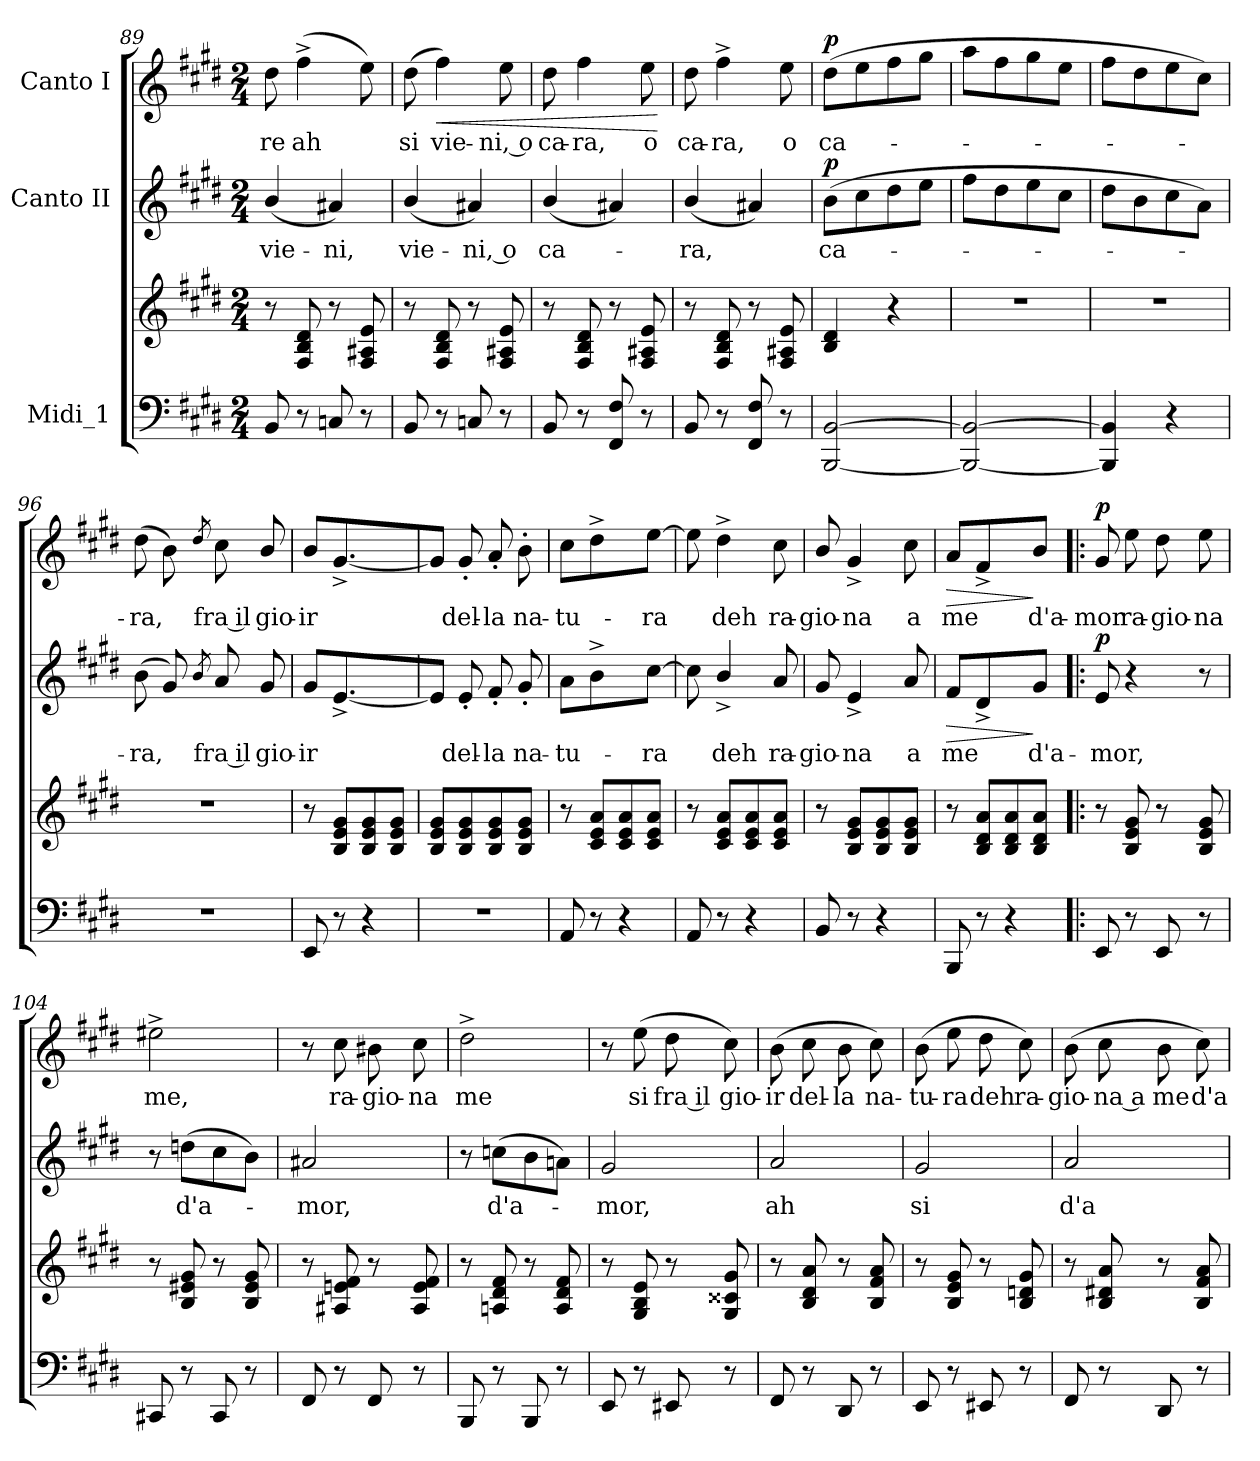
**kern	**kern	**kern	**text	**dynam	**kern	**text	**dynam
*part3	*part3	*part2	*part2	*part2	*part1	*part1	*part1
*staff4	*staff3	*staff2	*staff2	*staff2	*staff1	*staff1	*staff1
*I"Midi_1	*	*I"Canto II	*	*	*I"Canto I	*	*
*clefF4	*clefG2	*clefG2	*	*	*clefG2	*	*
*k[f#c#g#d#]	*k[f#c#g#d#]	*k[f#c#g#d#]	*	*	*k[f#c#g#d#]	*	*
*E:	*E:	*E:	*	*	*E:	*	*
*M2/4	*M2/4	*M2/4	*	*	*M2/4	*	*
=89	=89	=89	=89	=89	=89	=89	=89
!	!	!	!LO:LY:b	!	!	!LO:LY:b	!
8BB	8r	(<4b/	vie-	.	8dd#	re	.
!	!	!	!	!	!	!LO:LY:b	!
8r	8F# 8B 8d#	.	.	.	(>4ff#^	ah	.
!	!	!	!LO:LY:b	!	!	!	!
8Cn	8r	4a#X)	-ni,	.	.	.	.
8r	8F# 8A#X 8e	.	.	.	8ee)	.	.
=90	=90	=90	=90	=90	=90	=90	=90
!	!	!	!LO:LY:b	!	!	!LO:LY:b	!
8BB	8r	(<4b/	vie-	.	(>8dd#	si	.
!	!	!	!	!	!	!LO:LY:b	!LO:HP:b
8r	8F# 8B 8d#	.	.	.	4ff#)	vie-	<
!	!	!	!LO:LY:b	!	!	!	!
8Cn	8r	4a#X)	-ni, o	.	.	.	.
!	!	!	!	!	!	!LO:LY:b	!
8r	8F# 8A#X 8e	.	.	.	8ee	-ni, o	.
=91	=91	=91	=91	=91	=91	=91	=91
!	!	!	!LO:LY:b	!	!	!LO:LY:b	!
8BB	8r	(<4b/	ca-	.	8dd#	ca-	.
!	!	!	!	!	!	!LO:LY:b	!
8r	8F# 8B 8d#	.	.	.	4ff#	-ra,	.
8FF# 8F#	8r	4a#X)	.	.	.	.	.
!	!	!	!	!	!	!LO:LY:b	!
8r	8F# 8A#X 8e	.	.	.	8ee	o	.
.	.	.	.	.	.	.	[
=92	=92	=92	=92	=92	=92	=92	=92
!	!	!	!LO:LY:b	!	!	!LO:LY:b	!
8BB	8r	(<4b/	ra,	.	8dd#	ca-	.
!	!	!	!	!	!	!LO:LY:b	!
8r	8F# 8B 8d#	.	.	.	4ff#^	-ra,	.
8FF# 8F#	8r	4a#X)	.	.	.	.	.
!	!	!	!	!	!	!LO:LY:b	!
8r	8F# 8A#X 8e	.	.	.	8ee	o	.
=93	=93	=93	=93	=93	=93	=93	=93
!	!	!	!LO:LY:b	!LO:DY:b	!	!LO:LY:b	!LO:DY:b
[2BBB [2BB	4B 4d#	(>8bL	ca-	p	(>8dd#L	ca-	p
.	.	8cc#	.	.	8ee	.	.
.	4r	8dd#	.	.	8ff#	.	.
.	.	8eeJ	.	.	8gg#J	.	.
!!LO:LB:g=z
=94	=94	=94	=94	=94	=94	=94	=94
!	!LO:N:vis=1	!	!	!	!	!	!
2BBB_ 2BB_	2r	8ff#L	.	.	8aaL	.	.
.	.	8dd#	.	.	8ff#	.	.
.	.	8ee	.	.	8gg#	.	.
.	.	8cc#J	.	.	8eeJ	.	.
=95	=95	=95	=95	=95	=95	=95	=95
!	!LO:N:vis=1	!	!	!	!	!	!
4BBB] 4BB]	2r	8dd#L	.	.	8ff#L	.	.
.	.	8b	.	.	8dd#	.	.
4r	.	8cc#	.	.	8ee	.	.
.	.	8aJ)	.	.	8cc#J)	.	.
=96	=96	=96	=96	=96	=96	=96	=96
!LO:N:vis=1	!LO:N:vis=1	!	!LO:LY:b	!	!	!LO:LY:b	!
2r	2r	(<8bL	ra,	.	(>8dd#L	ra,	.
.	.	8g#)	.	.	8b)	.	.
.	.	8qb/J	.	.	8qdd#/J	.	.
!	!	!	!LO:LY:b	!	!	!LO:LY:b	!
.	.	8a	fra il	.	8cc#	fra il	.
!	!	!	!LO:LY:b	!	!	!LO:LY:b	!
.	.	8g#	gio-	.	8b/	gio-	.
=97	=97	=97	=97	=97	=97	=97	=97
!	!	!	!LO:LY:b	!	!	!LO:LY:b	!
8EE	8r	8g#L	-ir	.	8b/L	-ir	.
8r	8B 8e 8g#L	[4.e^	.	.	[4.g#^	.	.
4r	8B 8e 8g#	.	.	.	.	.	.
.	8B 8e 8g#J	.	.	.	.	.	.
=98	=98	=98	=98	=98	=98	=98	=98
!LO:N:vis=1	!	!	!	!	!	!	!
2r	8B 8e 8g#L	8eJ]	.	.	8g#J]	.	.
!	!	!	!LO:LY:b	!	!	!LO:LY:b	!
.	8B 8e 8g#	8e'	del-	.	8g#'	del-	.
!	!	!	!LO:LY:b	!	!	!LO:LY:b	!
.	8B 8e 8g#	8f#'	-la	.	8a'	-la	.
!	!	!	!LO:LY:b	!	!	!LO:LY:b	!
.	8B 8e 8g#J	8g#'	na-	.	8b'	na-	.
=99	=99	=99	=99	=99	=99	=99	=99
!	!	!	!LO:LY:b	!	!	!LO:LY:b	!
8AA	8r	8aL	-tu-	.	8cc#L	-tu-	.
8r	8c# 8e 8aL	4b^	.	.	4dd#^	.	.
4r	8c# 8e 8a	.	.	.	.	.	.
!	!	!	!LO:LY:b	!	!	!LO:LY:b	!
.	8c# 8e 8aJ	[8cc#J	ra	.	[8eeJ	ra	.
=100	=100	=100	=100	=100	=100	=100	=100
8AA	8r	8cc#]	.	.	8ee]	.	.
!	!	!	!LO:LY:b	!	!	!LO:LY:b	!
8r	8c# 8e 8aL	4b^/	deh	.	4dd#^	deh	.
4r	8c# 8e 8a	.	.	.	.	.	.
!	!	!	!LO:LY:b	!	!	!LO:LY:b	!
.	8c# 8e 8aJ	8a	ra-	.	8cc#	ra-	.
!!LO:LB:g=z
=101	=101	=101	=101	=101	=101	=101	=101
!	!	!	!LO:LY:b	!	!	!LO:LY:b	!
8BB	8r	8g#	-gio-	.	8b/	-gio-	.
!	!	!	!LO:LY:b	!	!	!LO:LY:b	!
8r	8B 8e 8g#L	4e^	-na	.	4g#^	-na	.
4r	8B 8e 8g#	.	.	.	.	.	.
!	!	!	!LO:LY:b	!	!	!LO:LY:b	!
.	8B 8e 8g#J	8a	a	.	8cc#	a	.
=102	=102	=102	=102	=102	=102	=102	=102
!	!	!	!LO:LY:b	!LO:HP:b	!	!LO:LY:b	!LO:HP:b
8BBB	8r	8f#L	me	>	8aL	me	>
8r	8B 8d# 8aL	4d#^	.	.	4f#^	.	.
4r	8B 8d# 8a	.	.	.	.	.	.
!	!	!	!LO:LY:b	!	!	!LO:LY:b	!
.	8B 8d# 8aJ	8g#J	d'a-	]	8b/J	d'a-	]
=103!|:	=103!|:	=103!|:	=103!|:	=103!|:	=103!|:	=103!|:	=103!|:
!	!	!	!LO:LY:b	!LO:DY:b	!	!LO:LY:b	!LO:DY:b
8EE	8r	8e	mor,	p	8g#	mor	p
!	!	!	!	!	!	!LO:LY:b	!
8r	8B 8e 8g#	4r	.	.	8ee	ra-	.
!	!	!	!	!	!	!LO:LY:b	!
8EE	8r	.	.	.	8dd#	-gio-	.
!	!	!	!	!	!	!LO:LY:b	!
8r	8B 8e 8g#	8r	.	.	8ee	-na	.
=104	=104	=104	=104	=104	=104	=104	=104
!	!	!	!	!	!	!LO:LY:b	!
8CC#X	8r	8r	.	.	2ee#X^	me,	.
!	!	!	!LO:LY:b	!	!	!	!
8r	8B 8e#X 8g#	(>8ddnL	d'a-	.	.	.	.
8CC#	8r	8cc#	.	.	.	.	.
8r	8B 8e# 8g#	8bJ)	.	.	.	.	.
=105	=105	=105	=105	=105	=105	=105	=105
!	!	!	!LO:LY:b	!	!	!	!
8FF#	8r	2a#X	mor,	.	8r	.	.
!	!	!	!	!	!	!LO:LY:b	!
8r	8A#X 8en 8f#	.	.	.	8cc#	ra-	.
!	!	!	!	!	!	!LO:LY:b	!
8FF#	8r	.	.	.	8b#X	-gio-	.
!	!	!	!	!	!	!LO:LY:b	!
8r	8A# 8e 8f#	.	.	.	8cc#	-na	.
=106	=106	=106	=106	=106	=106	=106	=106
!	!	!	!	!	!	!LO:LY:b	!
8BBB	8r	8r	.	.	2dd#^	me	.
!	!	!	!LO:LY:b	!	!	!	!
8r	8An 8d# 8f#	(>8ccnL	d'a-	.	.	.	.
8BBB	8r	8b	.	.	.	.	.
8r	8A 8d# 8f#	8anJ)	.	.	.	.	.
!!LO:LB:g=z
=107	=107	=107	=107	=107	=107	=107	=107
!	!	!	!LO:LY:b	!	!	!	!
8EE	8r	2g#	mor,	.	8r	.	.
!	!	!	!	!	!	!LO:LY:b	!
8r	8G# 8B 8e	.	.	.	(>8ee	si	.
!	!	!	!	!	!	!LO:LY:b	!
8EE#X	8r	.	.	.	8dd#	fra il	.
!	!	!	!	!	!	!LO:LY:b	!
8r	8G# 8c##X 8g#	.	.	.	8cc#)	gio-	.
=108	=108	=108	=108	=108	=108	=108	=108
!	!	!	!LO:LY:b	!	!	!LO:LY:b	!
8FF#	8r	2a	ah	.	(>8b	-ir	.
!	!	!	!	!	!	!LO:LY:b	!
8r	8B 8d# 8a	.	.	.	8cc#	del-	.
!	!	!	!	!	!	!LO:LY:b	!
8DD#	8r	.	.	.	8b	-la	.
!	!	!	!	!	!	!LO:LY:b	!
8r	8B 8f# 8a	.	.	.	8cc#)	na-	.
=109	=109	=109	=109	=109	=109	=109	=109
!	!	!	!LO:LY:b	!	!	!LO:LY:b	!
8EE	8r	2g#	si	.	(>8b	-tu-	.
!	!	!	!	!	!	!LO:LY:b	!
8r	8B 8e 8g#	.	.	.	8ee	-ra	.
!	!	!	!	!	!	!LO:LY:b	!
8EE#X	8r	.	.	.	8dd#	deh	.
!	!	!	!	!	!	!LO:LY:b	!
8r	8B 8dn 8g#	.	.	.	8cc#)	ra-	.
=110	=110	=110	=110	=110	=110	=110	=110
!	!	!	!LO:LY:b	!	!	!LO:LY:b	!
8FF#	8r	2a	d'a-	.	(>8b	-gio-	.
!	!	!	!	!	!	!LO:LY:b	!
8r	8B 8d#X 8a	.	.	.	8cc#	-na a	.
!	!	!	!	!	!	!LO:LY:b	!
8DD#	8r	.	.	.	8b	me	.
!	!	!	!	!	!	!LO:LY:b	!
8r	8B 8f# 8a	.	.	.	8cc#)	d'a-	.
=	=	=	=	=	=	=	=
*-	*-	*-	*-	*-	*-	*-	*-
